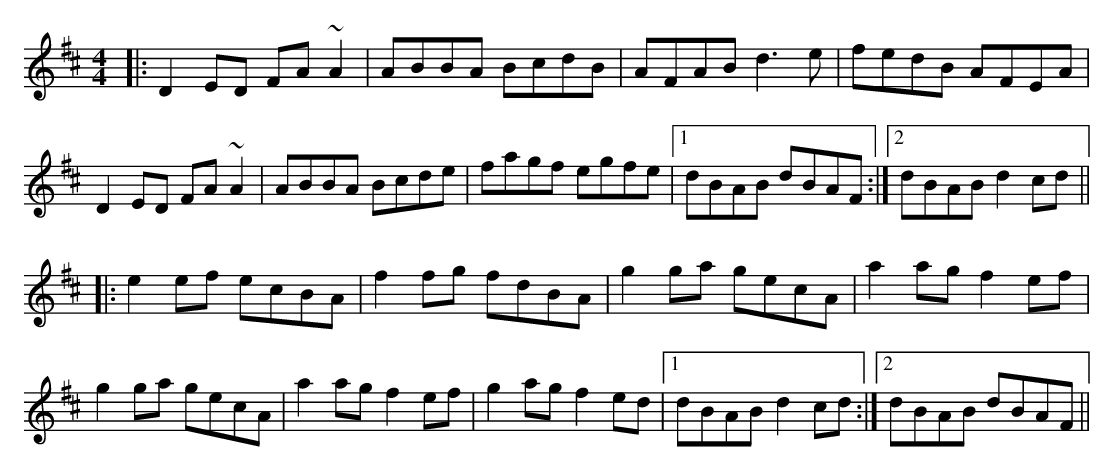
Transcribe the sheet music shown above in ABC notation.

X:1
M:4/4
K:D
|:D2ED FA~A2|ABBA BcdB|AFAB d3e|fedB AFEA|
D2ED FA~A2|ABBA Bcde|fagf egfe|1 dBAB dBAF:|2 dBAB d2cd||
|:e2ef ecBA|f2fg fdBA|g2ga gecA|a2ag f2ef|
g2ga gecA|a2ag f2ef|g2ag f2ed|1 dBAB d2cd:|2 dBAB dBAF||
